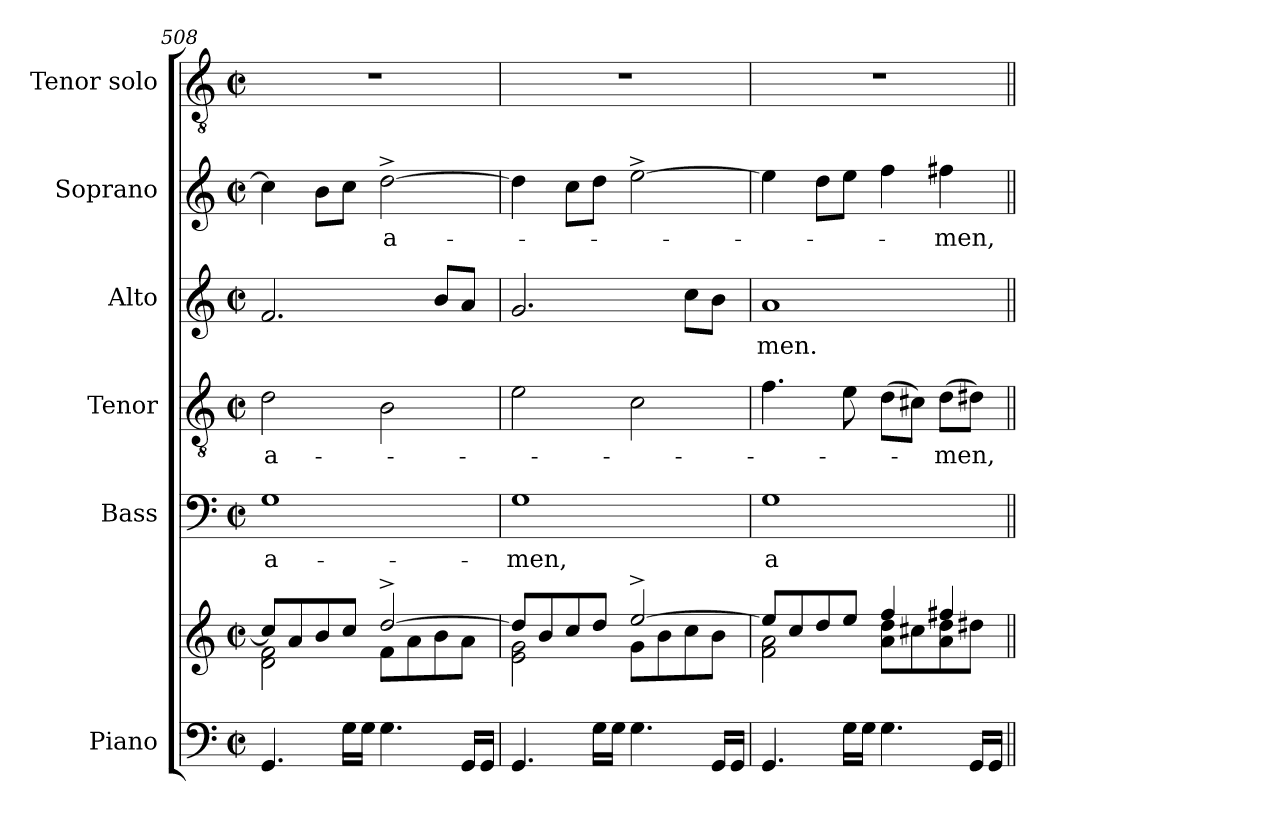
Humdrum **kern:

**kern	**kern	**kern	**text	**kern	**text	**kern	**text	**kern	**text	**kern
*part6	*part6	*part5	*part5	*part4	*part4	*part3	*part3	*part2	*part2	*part1
*staff7	*staff6	*staff5	*staff5	*staff4	*staff4	*staff3	*staff3	*staff2	*staff2	*staff1
*I"Piano	*	*I"Bass	*	*I"Tenor	*	*I"Alto	*	*I"Soprano	*	*I"Tenor solo
*I'Pno.	*	*I'B.	*	*I'T.	*	*I'A.	*	*I'S.	*	*I'T.s
*clefF4	*clefG2	*clefF4	*	*clefGv2	*	*clefG2	*	*clefG2	*	*clefGv2
*k[]	*k[]	*k[]	*	*k[]	*	*k[]	*	*k[]	*	*k[]
*M2/2	*M2/2	*M2/2	*	*M2/2	*	*M2/2	*	*M2/2	*	*M2/2
*met(c|)	*met(c|)	*met(c|)	*	*met(c|)	*	*met(c|)	*	*met(c|)	*	*met(c|)
*MM190	*MM190	*MM190	*	*MM190	*	*MM190	*	*MM190	*	*MM190
=508	=508	=508	=508	=508	=508	=508	=508	=508	=508	=508
*	*^	*	*	*	*	*	*	*	*	*
!	!	!	!	!LO:LY:b	!	!LO:LY:b	!	!	!	!	!
*	*	*	*	*	*	*	*	*	*	*	*^
4.GG/	8cc/L]	2d\ 2f\	1G	a-	2d\	a-	2.f/	.	4cc\]	.	1r	2ryy
.	8a/	.	.	.	.	.	.	.	.	.	.	.
.	8b/	.	.	.	.	.	.	.	8b\L	.	.	.
16G\LL	8cc/J	.	.	.	.	.	.	.	8cc\J	.	.	.
16G\JJ	.	.	.	.	.	.	.	.	.	.	.	.
*	*	*	*	*	*	*	*	*	*	*	*MM170	*
!	!	!	!	!	!	!	!	!	!	!LO:LY:b	!	!
4.G\	[2dd^/	8f\L	.	.	2B\	.	.	.	[2dd^\	a-	.	2ryy
.	.	8a\	.	.	.	.	.	.	.	.	.	.
.	.	8b\	.	.	.	.	8b/L	.	.	.	.	.
16GG/LL	.	8a\J	.	.	.	.	8a/J	.	.	.	.	.
16GG/JJ	.	.	.	.	.	.	.	.	.	.	.	.
!!LO:PB:g=z	!!
=509	=509	=509	=509	=509	=509	=509	=509	=509	=509	=509	=509	=509
*	*	*	*	*	*	*	*	*	*	*	*MM160	*
!	!	!	!	!LO:LY:b	!	!	!	!	!	!	!	!
4.GG/	8dd/L]	2e\ 2g\	1G	-men,	2e\	.	2.g/	.	4dd\]	.	1r	2ryy
.	8b/	.	.	.	.	.	.	.	.	.	.	.
.	8cc/	.	.	.	.	.	.	.	8cc\L	.	.	.
16G\LL	8dd/J	.	.	.	.	.	.	.	8dd\J	.	.	.
16G\JJ	.	.	.	.	.	.	.	.	.	.	.	.
*	*	*	*	*	*	*	*	*	*	*	*MM140	*
4.G\	[2ee^/	8g\L	.	.	2c\	.	.	.	[2ee^\	.	.	2ryy
.	.	8b\	.	.	.	.	.	.	.	.	.	.
.	.	8cc\	.	.	.	.	8cc\L	.	.	.	.	.
16GG/LL	.	8b\J	.	.	.	.	8b\J	.	.	.	.	.
16GG/JJ	.	.	.	.	.	.	.	.	.	.	.	.
=510	=510	=510	=510	=510	=510	=510	=510	=510	=510	=510	=510	=510
*	*	*	*	*	*	*	*	*	*	*	*MM110	*
!	!	!	!	!LO:LY:b	!	!	!	!LO:LY:b	!	!	!	!
4.GG/	8ee/L]	2f\ 2a\	1G	a-	4.f\	.	1a	-men.	4ee\]	.	1r	2ryy
.	8cc/	.	.	.	.	.	.	.	.	.	.	.
.	8dd/	.	.	.	.	.	.	.	8dd\L	.	.	.
16G\LL	8ee/J	.	.	.	8e\	.	.	.	8ee\J	.	.	.
16G\JJ	.	.	.	.	.	.	.	.	.	.	.	.
*	*	*	*	*	*	*	*	*	*	*	*MM80	*
4.G\	4ff/	8a\ 8dd\L	.	.	(>8d\L	.	.	.	4ff\	.	.	2ryy
.	.	8cc#X\	.	.	8c#X\J)	.	.	.	.	.	.	.
!	!	!	!	!	!	!LO:LY:b	!	!	!	!LO:LY:b	!	!
.	4ff#X/	8a\ 8dd\	.	.	(>8d\L	-men,	.	.	4ff#X\	-men,	.	.
16GG/LL	.	8dd#X\J	.	.	8d#X\J)	.	.	.	.	.	.	.
16GG/JJ	.	.	.	.	.	.	.	.	.	.	.	.
*	*v	*v	*	*	*	*	*	*	*	*	*v	*v
=||	=||	=||	=||	=||	=||	=||	=||	=||	=||	=||
*-	*-	*-	*-	*-	*-	*-	*-	*-	*-	*-
